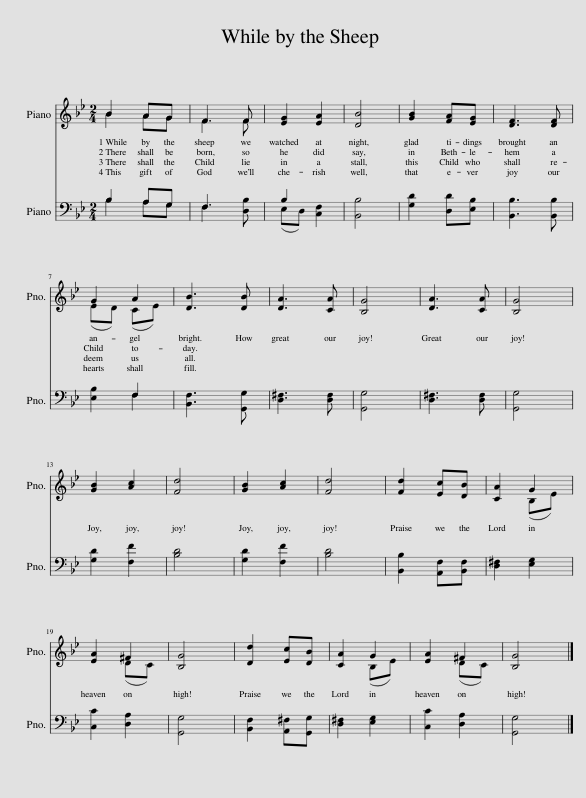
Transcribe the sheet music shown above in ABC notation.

X:1
%%score ( 1 2 ) ( 3 4 )
L:1/8
M:2/4
I:linebreak $
K:Bb
V:1 treble
V:2 treble
V:3 bass
V:4 bass
V:1
 B2 AG | F3 F | [EG]2 [EA]2 | [DB]4 | [GB]2 [FA][EG] | %5
 [DF]3 [DF] |$ G2 A2 | [DB]3 [DB] | [DA]3 [CA] | [B,G]4 | %10
 [DA]3 [CA] | [B,G]4 |$ [GB]2 [Ac]2 | [Fd]4 | [GB]2 [Ac]2 | %15
 [Fd]4 | [Fd]2 [Ec][DB] | [CA]2 G2 |$ [EA]2 ^F2 | [B,G]4 | %20
 [Dd]2 [Ec][DB] | [CA]2 G2 | [EA]2 ^F2 | [B,G]4 |] %24
V:2
 B2 AG | F3 F | x4 | x4 | x4 | %5
 x4 |$ (ED) (CE) | x4 | x4 | x4 | %10
 x4 | x4 |$ x4 | x4 | x4 | %15
 x4 | x4 | x2 (B,E) |$ x2 (DC) | x4 | %20
 x4 | x2 (B,E) | x2 (DC) | x4 |] %24
V:3
 B,2 A,G, | F,3 [D,B,] | B,2 [C,F,]2 | [B,,B,]4 | [G,D]2 [D,D][E,B,] | %5
 [B,,B,]3 [B,,B,] |$ [E,B,]2 F,2 | [B,,F,]3 [G,,G,] | [D,^F,]3 [D,F,] | [G,,G,]4 | %10
 [D,^F,]3 [D,F,] | [G,,G,]4 |$ [G,D]2 [F,F]2 | [B,D]4 | [G,D]2 [F,F]2 | %15
 [B,D]4 | [B,,B,]2 [A,,F,][B,,F,] | [D,^F,]2 [E,G,]2 |$ [C,C]2 [D,A,]2 | [G,,G,]4 | %20
 [B,,F,]2 [A,,^F,][G,,G,] | [D,^F,]2 [E,G,]2 | [C,C]2 [D,A,]2 | [G,,G,]4 |] %24
V:4
 B,2 A,G, | F,3 x | (E,D,) x2 | x4 | x4 | %5
 x4 |$ x2 F,2 | x4 | x4 | x4 | %10
 x4 | x4 |$ x4 | x4 | x4 | %15
 x4 | x4 | x4 |$ x4 | x4 | %20
 x4 | x4 | x4 | x4 |] %24
